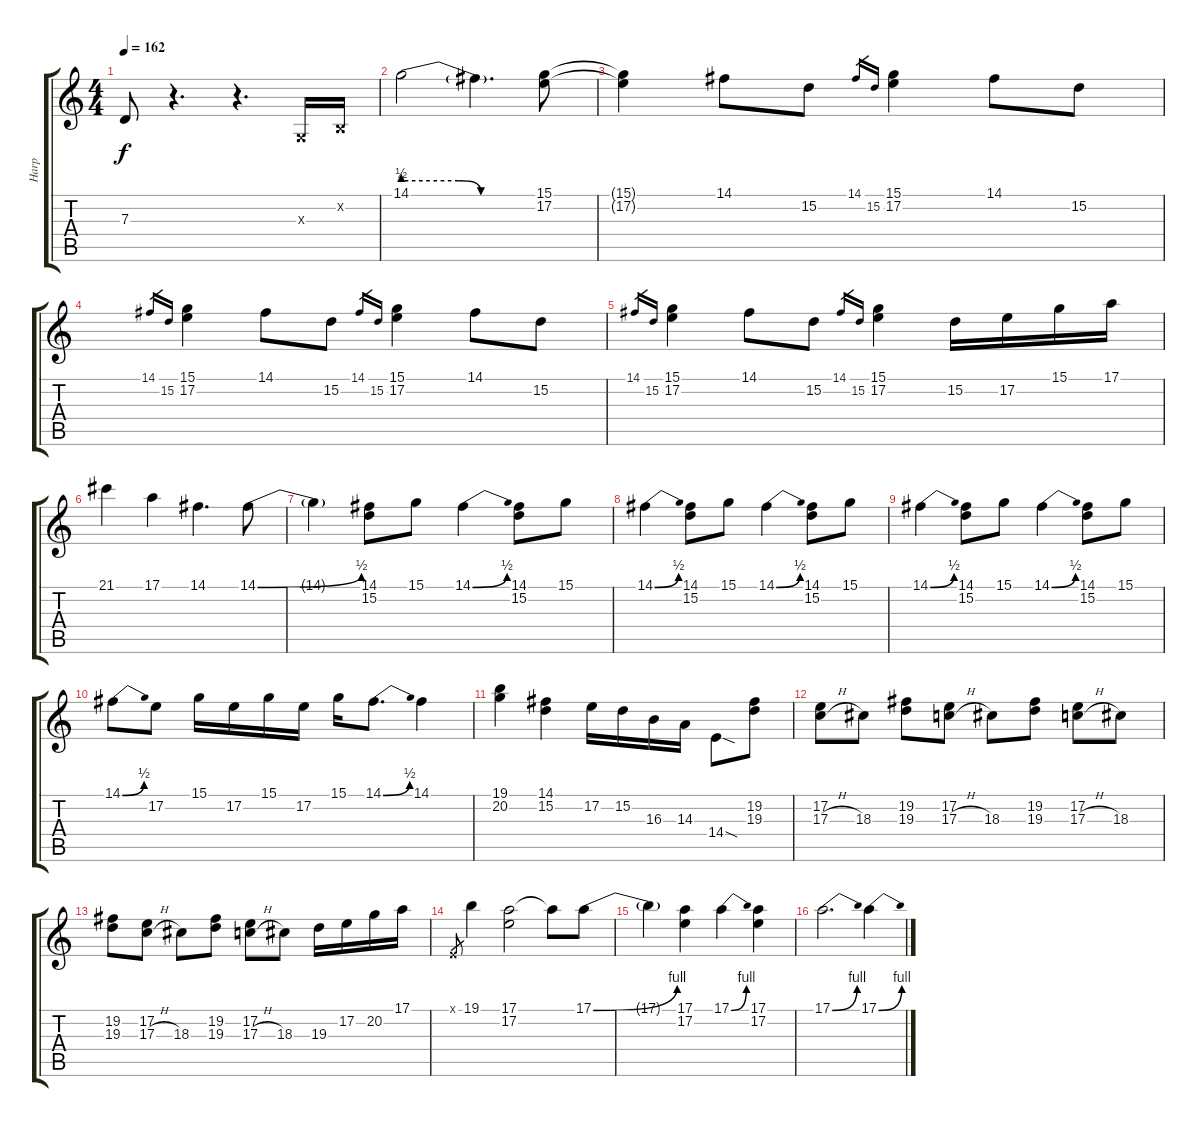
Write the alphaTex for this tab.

\track ("Harp" "Harp") {instrument harmonica}
\staff {score tabs}
\tuning (E4 B3 G3 D3 A2 E2) {hide}
\ts (4 4)
\tempo 162
\clef g2
\ks c
7.3{t}.8{dy f} r.4{d} r.4{d} 0.3{x}.16 0.2{x}.16 |
14.1{be (custom 0 2 25 2 35 0 60 0)}.2 14.1{t}.4{d} (15.1 17.2).8 |
(15.1{t} 17.2{t}).4 14.1.8 15.2.8 14.1.16{gr} 15.2.16{gr} (15.1 17.2).4 14.1.8 15.2.8 |
14.1.16{gr} 15.2.16{gr} (15.1 17.2).4 14.1.8 15.2.8 14.1.16{gr} 15.2.16{gr} (15.1 17.2).4 14.1.8 15.2.8 |
14.1.16{gr} 15.2.16{gr} (15.1 17.2).4 14.1.8 15.2.8 14.1.16{gr} 15.2.16{gr} (15.1 17.2).4 15.2.16 17.2.16 15.1.16 17.1.16 |
21.1.4 17.1.4 14.1.4{d} 14.1{be (bend 0 0 60 2)}.8 |
14.1{t}.4 (14.1 15.2).8 15.1.8 14.1{be (bend 0 0 60 2)}.4 (14.1 15.2).8 15.1.8 |
14.1{be (bend 0 0 60 2)}.4 (14.1 15.2).8 15.1.8 14.1{be (bend 0 0 60 2)}.4 (14.1 15.2).8 15.1.8 |
14.1{be (bend 0 0 60 2)}.4 (14.1 15.2).8 15.1.8 14.1{be (bend 0 0 60 2)}.4 (14.1 15.2).8 15.1.8 |
14.1{be (bend 0 0 60 2)}.8 17.2.8 15.1.16 17.2.16 15.1.16 17.2.16 15.1.16 14.1{be (bend 0 0 60 2)}.8{d} 14.1.4 |
(19.1 20.2).4 (14.1 15.2).4 17.2.16 15.2.16 16.3.16 14.3.16 14.4{sod}.8 (19.2 19.3).8 |
(17.2 17.3{h}).8 18.3.8 (19.2 19.3).8 (17.2 17.3{h}).8 18.3.8 (19.2 19.3).8 (17.2 17.3{h}).8 18.3.8 |
(19.2 19.3).8 (17.2 17.3{h}).8 18.3.8 (19.2 19.3).8 (17.2 17.3{h}).8 18.3.8 19.3.16 17.2.16 20.2.16 17.1.16 |
0.1{x}.8{gr} 19.1.4 (17.1 17.2).2 17.1{t}.8 17.1{be (bend 0 0 60 4)}.8 |
17.1{t}.4 (17.1 17.2).4 17.1{be (bend 0 0 60 4)}.4 (17.1 17.2).4 |
17.1{be (bend 0 0 60 4)}.2{d} 17.1{be (bend 0 0 60 4)}.4
